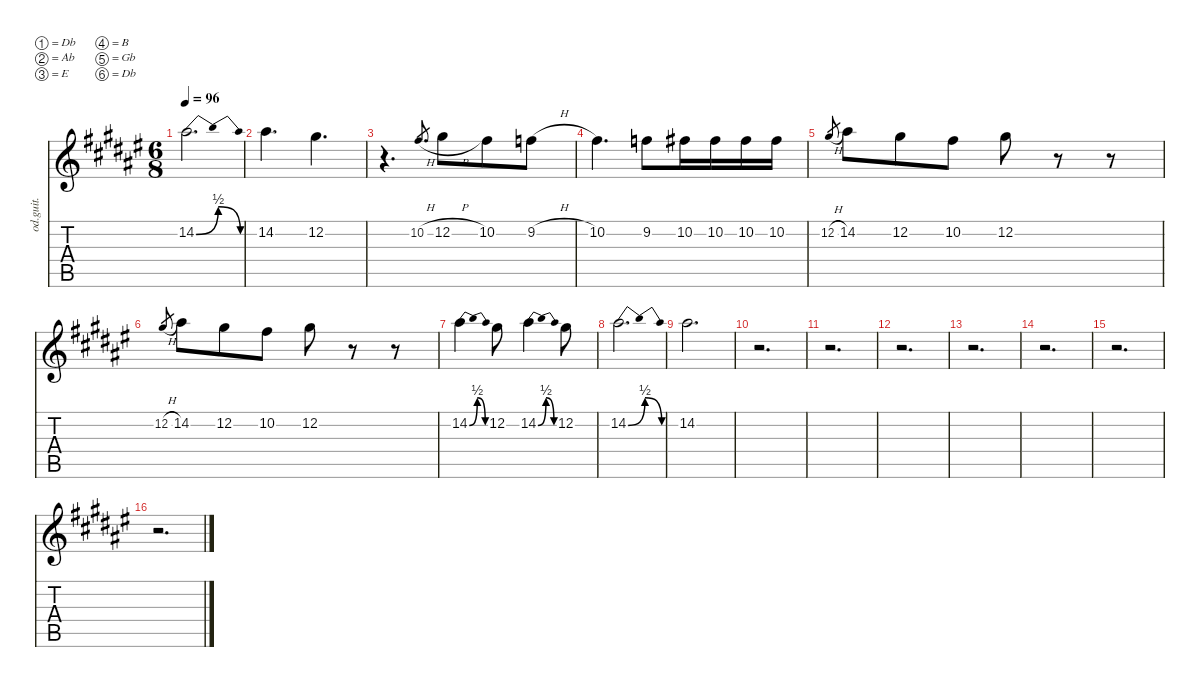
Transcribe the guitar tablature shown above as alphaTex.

\defaultSystemsLayout 4
\hideDynamics
\bracketExtendMode nobrackets
\otherSystemsTrackNameOrientation horizontal
\track ("Lead Guitar" "od.guit.") {instrument overdrivenguitar}
\staff {score tabs}
\tuning (Db4 Ab3 E3 B2 Gb2 Db2)
\ts (6 8)
\tempo 96
\clef g2
\ks f#
14.2{be (bendrelease 0 0 23.4 2 52.8 2 57.599999999999994 0) acc #}.2{d dy mf} |
14.2{acc #}.4{d} 12.2{acc #}.4{d} |
r.4{d} 10.2{h acc #}.8{d gr} 12.2{h acc #}.8 10.2{acc #}.8 9.2{h acc forcenatural}.8 |
10.2{acc #}.4{d} 9.2{acc forcenatural}.8 10.2{acc #}.16 10.2{acc #}.16 10.2{acc #}.16 10.2{acc #}.16 |
12.2{h acc #}.8{gr} 14.2{acc #}.8 12.2{acc #}.8 10.2{acc #}.8 12.2{acc #}.8 r.8 r.8 |
12.2{h acc #}.8{gr} 14.2{acc #}.8 12.2{acc #}.8 10.2{acc #}.8 12.2{acc #}.8 r.8 r.8 |
14.2{be (bendrelease 0 0 16.8 2 24.599999999999998 2 30 0) acc #}.4 12.2{acc #}.8 14.2{be (bendrelease 0 0 16.8 2 24.599999999999998 2 30 0) acc #}.4 12.2{acc #}.8 |
14.2{be (bendrelease 0 0 25.2 2 48.6 2 58.8 0) acc #}.2{d} |
14.2{acc #}.2{d} |
r.2{d} |
r.2{d} |
r.2{d} |
r.2{d} |
r.2{d} |
r.2{d} |
r.2{d}
